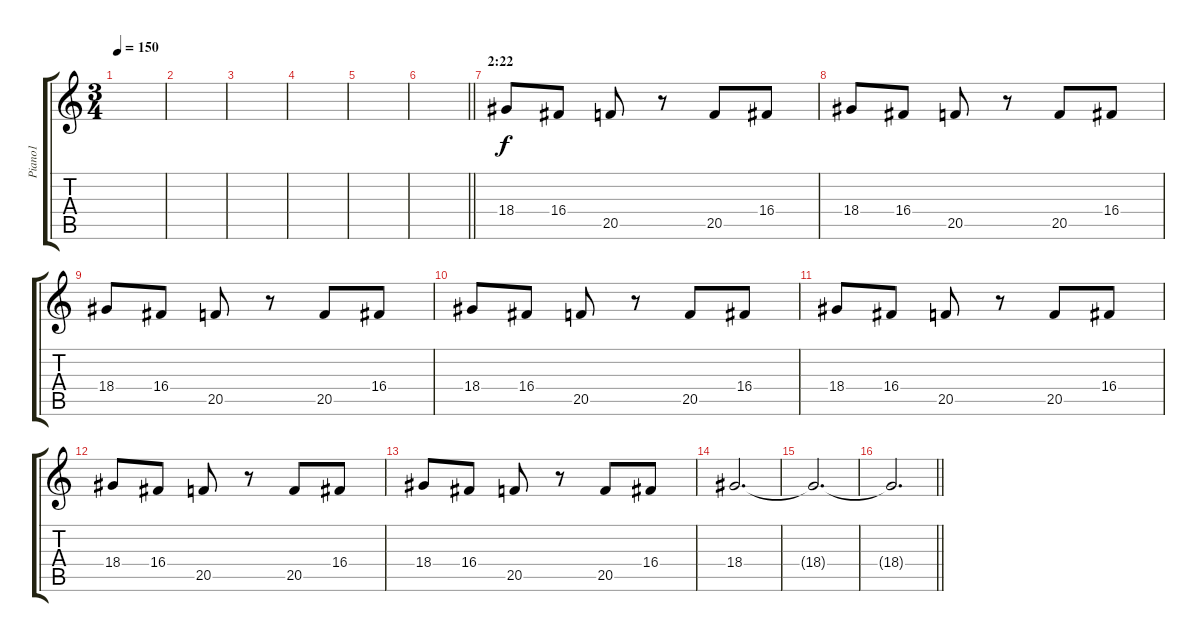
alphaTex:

\track ("Piano1" "Piano1") {instrument acousticgrandpiano}
\staff {score tabs}
\tuning (E4 B3 G3 D3 A2 E2) {hide}
\ts (3 4)
\tempo 150
\clef g2
\ks c
|
|
|
|
|
\barLineRight lightlight
|
\section ("" "2:22")
18.4.8 16.4.8 20.5.8 r.8 20.5.8 16.4.8 |
18.4.8 16.4.8 20.5.8 r.8 20.5.8 16.4.8 |
18.4.8 16.4.8 20.5.8 r.8 20.5.8 16.4.8 |
18.4.8 16.4.8 20.5.8 r.8 20.5.8 16.4.8 |
18.4.8 16.4.8 20.5.8 r.8 20.5.8 16.4.8 |
18.4.8 16.4.8 20.5.8 r.8 20.5.8 16.4.8 |
18.4.8 16.4.8 20.5.8 r.8 20.5.8 16.4.8 |
18.4.2{d} |
18.4{t}.2{d} |
\barLineRight lightlight
18.4{t}.2{d}
